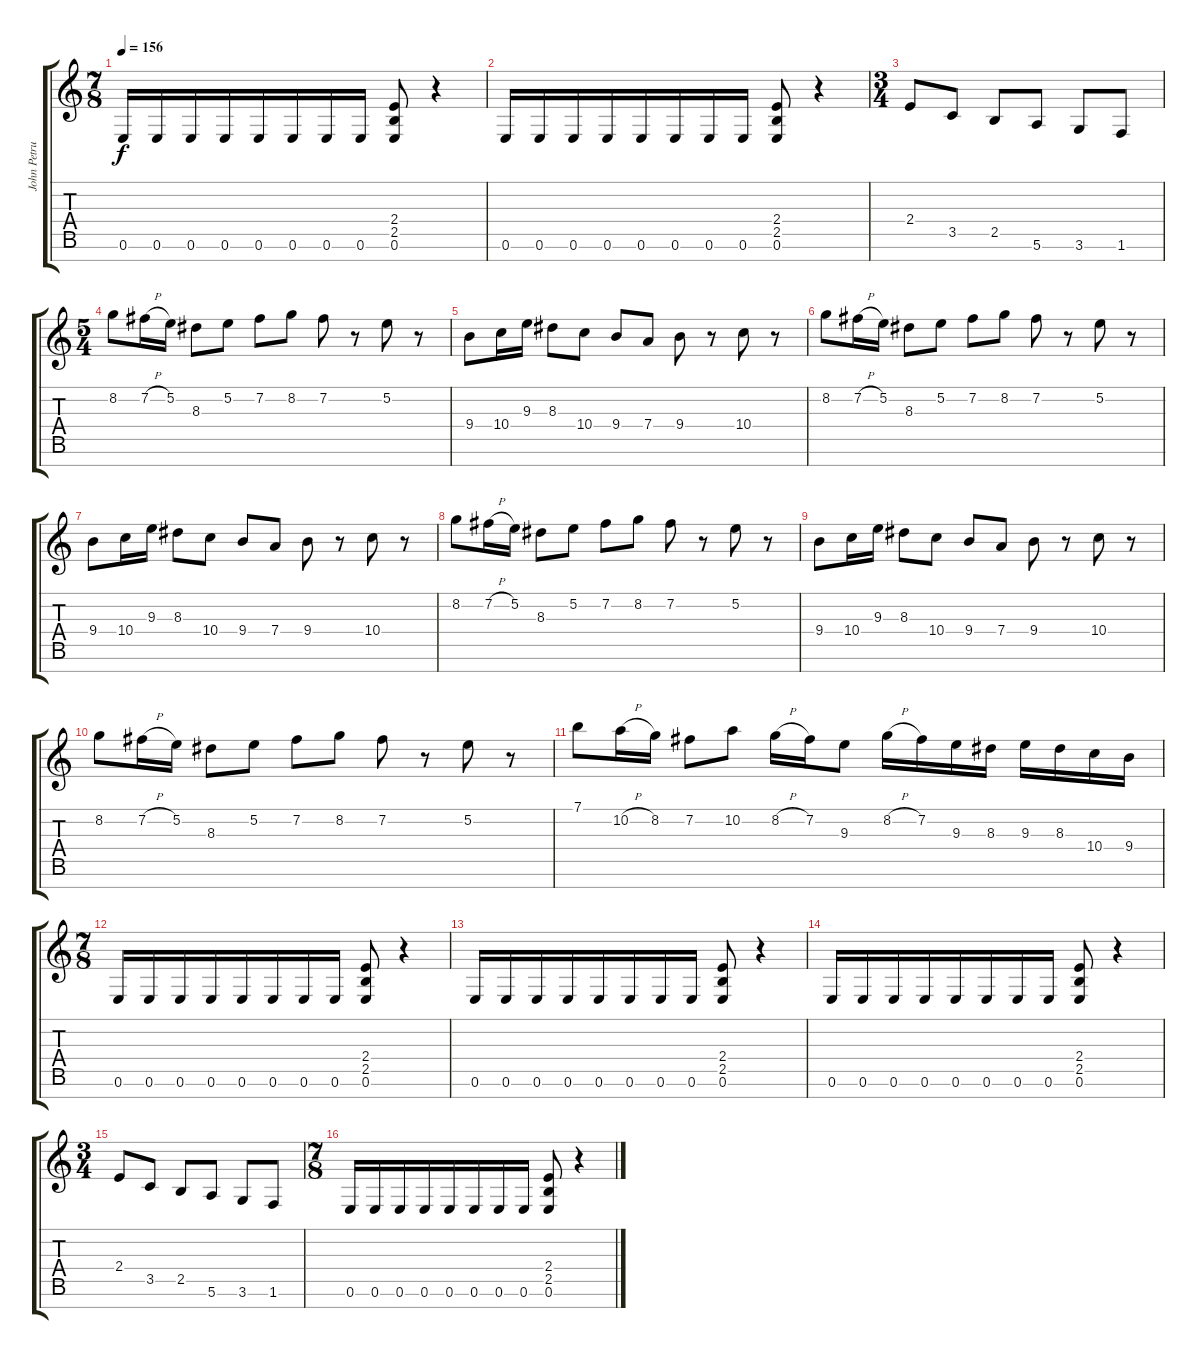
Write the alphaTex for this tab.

\track ("John Petrucci (Solo)" "John Petru") {instrument distortionguitar}
\staff {score tabs}
\tuning (E4 B3 G3 D3 A2 E2 B1) {hide}
\ts (7 8)
\tempo 156
\clef g2
\ks c
0.6.16{dy f} 0.6.16 0.6.16 0.6.16 0.6.16 0.6.16 0.6.16 0.6.16 (2.4 2.5 0.6).8 r.4 |
0.6.16 0.6.16 0.6.16 0.6.16 0.6.16 0.6.16 0.6.16 0.6.16 (2.4 2.5 0.6).8 r.4 |
\ts (3 4)
2.4.8 3.5.8 2.5.8 5.6.8 3.6.8 1.6.8 |
\ts (5 4)
8.2.8 7.2{h}.16 5.2.16 8.3.8 5.2.8 7.2.8 8.2.8 7.2.8 r.8 5.2.8 r.8 |
9.4.8 10.4.16 9.3.16 8.3.8 10.4.8 9.4.8 7.4.8 9.4.8 r.8 10.4.8 r.8 |
8.2.8 7.2{h}.16 5.2.16 8.3.8 5.2.8 7.2.8 8.2.8 7.2.8 r.8 5.2.8 r.8 |
9.4.8 10.4.16 9.3.16 8.3.8 10.4.8 9.4.8 7.4.8 9.4.8 r.8 10.4.8 r.8 |
8.2.8 7.2{h}.16 5.2.16 8.3.8 5.2.8 7.2.8 8.2.8 7.2.8 r.8 5.2.8 r.8 |
9.4.8 10.4.16 9.3.16 8.3.8 10.4.8 9.4.8 7.4.8 9.4.8 r.8 10.4.8 r.8 |
8.2.8 7.2{h}.16 5.2.16 8.3.8 5.2.8 7.2.8 8.2.8 7.2.8 r.8 5.2.8 r.8 |
7.1.8 10.2{h}.16 8.2.16 7.2.8 10.2.8 8.2{h}.16 7.2.16 9.3.8 8.2{h}.16 7.2.16 9.3.16 8.3.16 9.3.16 8.3.16 10.4.16 9.4.16 |
\ts (7 8)
0.6.16 0.6.16 0.6.16 0.6.16 0.6.16 0.6.16 0.6.16 0.6.16 (2.4 2.5 0.6).8 r.4 |
0.6.16 0.6.16 0.6.16 0.6.16 0.6.16 0.6.16 0.6.16 0.6.16 (2.4 2.5 0.6).8 r.4 |
0.6.16 0.6.16 0.6.16 0.6.16 0.6.16 0.6.16 0.6.16 0.6.16 (2.4 2.5 0.6).8 r.4 |
\ts (3 4)
2.4.8 3.5.8 2.5.8 5.6.8 3.6.8 1.6.8 |
\ts (7 8)
0.6.16 0.6.16 0.6.16 0.6.16 0.6.16 0.6.16 0.6.16 0.6.16 (2.4 2.5 0.6).8 r.4
